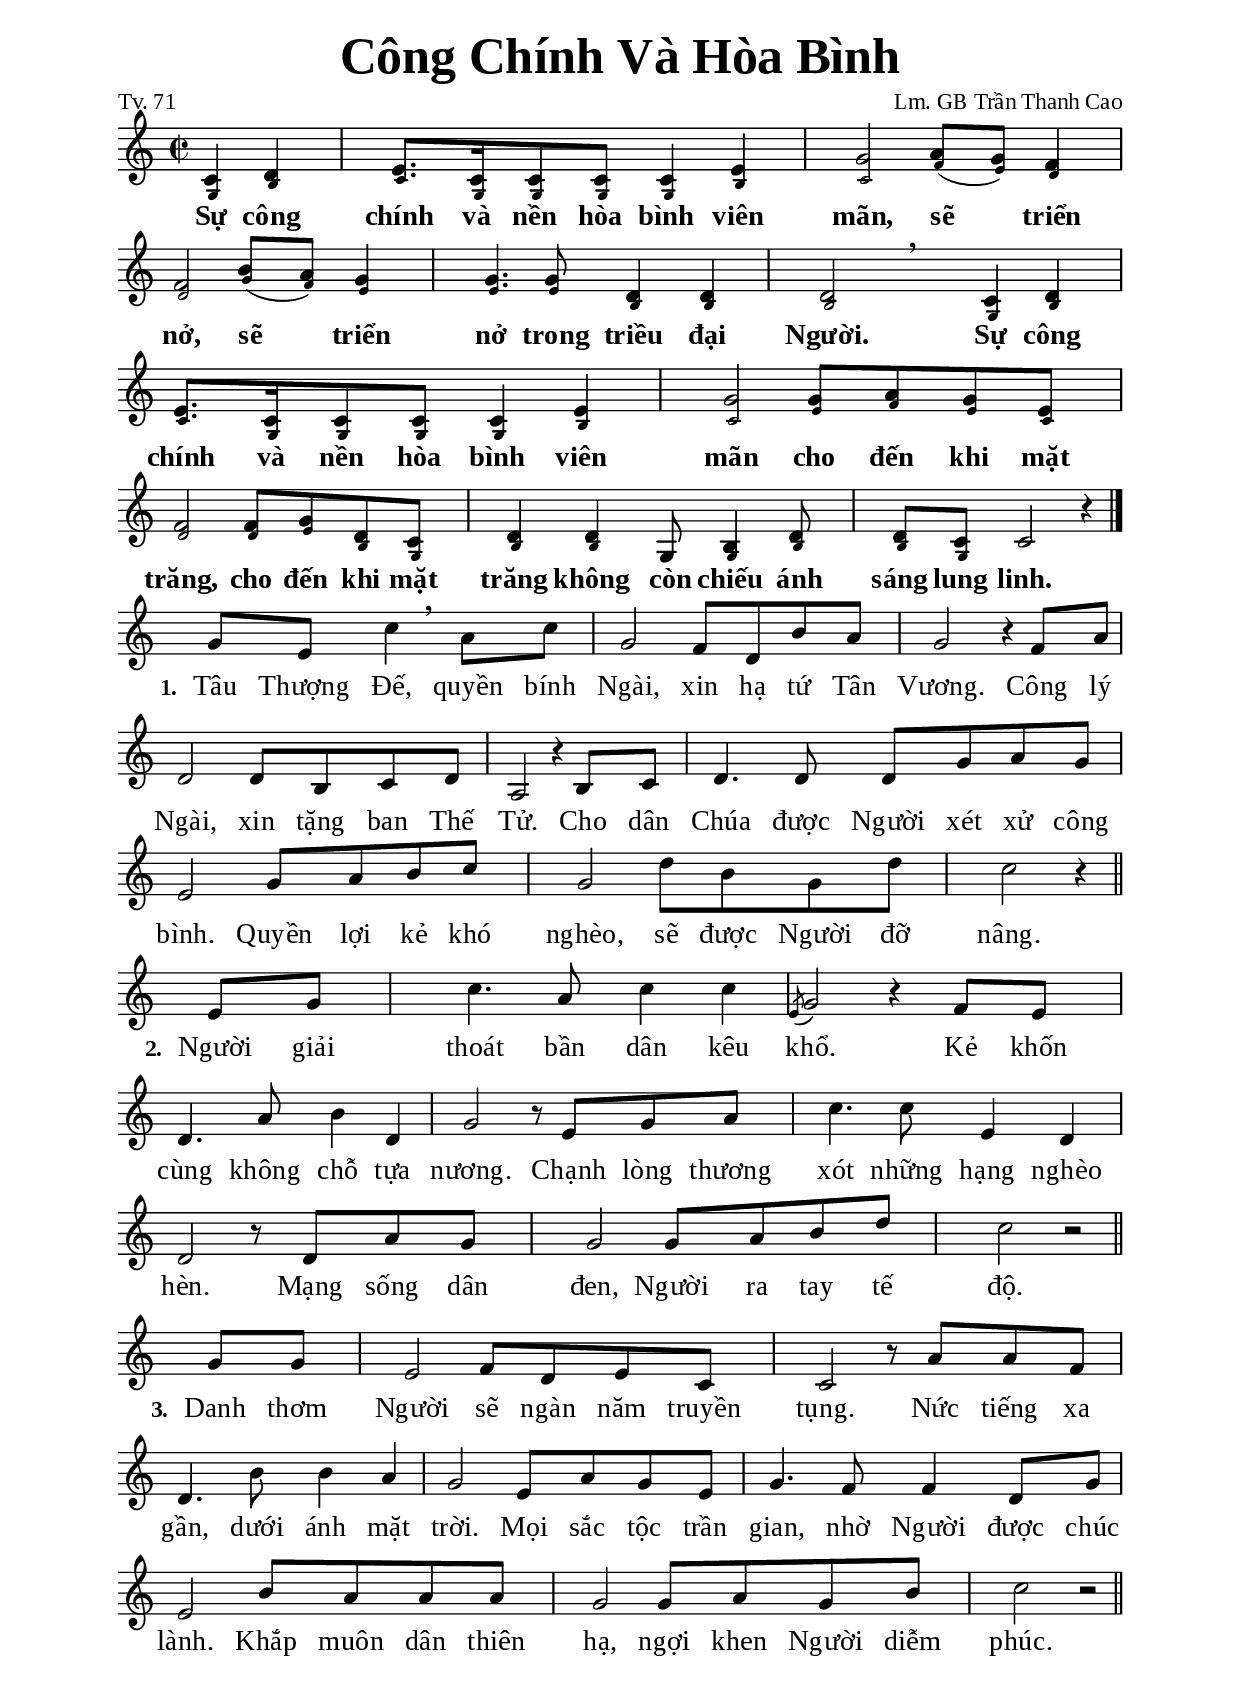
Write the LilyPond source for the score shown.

% Cài đặt chung
\version "2.22.1"
\include "english.ly"

\header {
  title = \markup { \fontsize #3 "Công Chính Và Hòa Bình" }
  poet = "Tv. 71"
  composer = "Lm. GB Trần Thanh Cao"
  %arranger = " "
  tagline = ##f
}

% Nhạc điệp khúc
nhacDiepKhucSop = \relative c' {
  \partial 2 c4 d |
  e8. c16 c8 c c4 e |
  g2 a8 _(g) f4 |
  f2 b8 _(a) g4 |
  g4. g8 d4 d |
  d2 \breathe c4 d |
  e8. c16 c8 c c4 e |
  g2 g8 a g e |
  f2 f8 g d c |
  d4 d g,8 b4 d8 |
  d c c2 r4 \bar "|."
}

nhacDiepKhucBas = \relative c' {
  \partial 2 g4 b |
  c8. g16 g8 g g4 b |
  c2 f8 (e) d4 |
  d2 g8 (f) e4 |
  e4. e8 b4 b |
  b2 g4 b |
  c8. g16 g8 g g4 b |
  c2 e8 f e c |
  d2 d8 e b g |
  b4 b g8 g4 b8 |
  b g c2 r4
}

% Nhạc phiên khúc
nhacPhienKhucMot = \relative c'' {
  \partial 2. g8 e c'4 \breathe a8 c |
  g2 f8 d b' a |
  g2 r4 f8 a |
  d,2 d8 b c d |
  a2 r4 b8 c |
  d4. d8 d g a g |
  e2 g8 a b c |
  g2 d'8 b g d' |
  c2 r4 \bar "||"
}

nhacPhienKhucHai = \relative c' {
  \override Score.SpacingSpanner.strict-grace-spacing = ##t
  \partial 4 e8 g |
  c4. a8 c4 c |
  \slashedGrace { e,8 (} g2) r4 f8 e |
  d4. a'8 b4 d, |
  g2 r8 e g a |
  c4. c8 e,4 d |
  d2 r8 d8 a' g |
  g2 g8 a b d |
  c2 r \bar "||"
}

nhacPhienKhucBa = \relative c' {
  \partial 4 g'8 g |
  e2 f8 d e c |
  c2 r8 a' a f |
  d4. b'8 b4 a |
  g2 e8 a g e |
  g4. f8 f4d8 g |
  e2 b'8 a a a |
  g2 g8 a g b |
  c2 r \bar "||"
}

% Lời điệp khúc
loiDiepKhuc = \lyricmode {
  Sự công chính và nền hòa bình viên mãn, sẽ triển nở,
  sẽ triển nở trong triều đại Người.
  Sự công chính và nền hòa bình viên mãn
  cho đến khi mặt trăng,
  cho đến khi mặt trăng không còn chiếu ánh sáng lung linh.
}

% Lời phiên khúc
loiPhienKhucMot = \lyricmode {
  \set stanza = #"1. "
  Tâu Thượng Đế, quyền bính Ngài, xin hạ tứ Tân Vương.
  Công lý Ngài, xin tặng ban Thế Tử.
  Cho dân Chúa được Người xét xử công bình.
  Quyền lợi kẻ khó nghèo, sẽ được Người đỡ nâng.
}

loiPhienKhucHai = \lyricmode {
  \set stanza = #"2. "
  Người giải thoát bần dân kêu khổ.
  Kẻ khốn cùng không chỗ tựa nương.
  Chạnh lòng thương xót những hạng nghèo hèn.
  Mạng sống dân đen, Người ra tay tế độ.
}

loiPhienKhucBa = \lyricmode {
  \set stanza = #"3. "
  Danh thơm Người sẽ ngàn năm truyền tụng.
  Nức tiếng xa gần, dưới ánh mặt trời.
  Mọi sắc tộc trần gian, nhờ Người được chúc lành.
  Khắp muôn dân thiên hạ, ngợi khen Người diễm phúc.
}


% Dàn trang
\paper {
  #(set-paper-size "a4")
  top-margin = 10\mm
  bottom-margin = 10\mm
  left-margin = 20\mm
  right-margin = 20\mm
  indent = #0
  #(define fonts
    (make-pango-font-tree
      "Liberation Serif"
      "Liberation Serif"
      "Liberation Serif"
      (/ 20 20)))
  page-count = #1
  system-system-spacing = #'((basic-distance . 12.5)
                             (minimum-distance . 12)
                             (padding . 1))
  score-system-spacing = #'((basic-distance . 12.5)
                             (minimum-distance . 12)
                             (padding . 1))
}

% Thiết lập tông và nhịp
TongNhip = { \key c \major \time 2/2 }

% Đổi kích thước nốt cho bè phụ
notBePhu =
#(define-music-function (font-size music) (number? ly:music?)
   (for-some-music
     (lambda (m)
       (if (music-is-of-type? m 'rhythmic-event)
           (begin
             (set! (ly:music-property m 'tweaks)
                   (cons `(font-size . ,font-size)
                         (ly:music-property m 'tweaks)))
             #t)
           #f))
     music)
   music)

\score {
  \new ChoirStaff <<
    \new Staff = diepKhuc \with {
        \consists "Merge_rests_engraver"
        %\magnifyStaff #(magstep +1)
        printPartCombineTexts = ##f
      }
      <<
      \new Voice \TongNhip \partCombine 
        \nhacDiepKhucSop
        \notBePhu -3 { \nhacDiepKhucBas }
      \new NullVoice = nhacThamChieu \nhacDiepKhucSop
      \new Lyrics \with {
          \override VerticalAxisGroup.
            nonstaff-relatedstaff-spacing.padding = #0.5
          \override VerticalAxisGroup.
            nonstaff-unrelatedstaff-spacing.padding = #0.2
        }
        \lyricsto nhacThamChieu \loiDiepKhuc
      >>
  >>
  \layout {
    \override Lyrics.LyricText.font-series = #'bold
    \override Lyrics.LyricText.font-size = #+2
    \override Lyrics.LyricSpace.minimum-distance = #0.5
    \override Score.BarNumber.break-visibility = ##(#f #f #f)
    \override Score.SpacingSpanner.uniform-stretching = ##t
    \override Score.SpacingSpanner packed-spacing = ##t
  }
}

\score {
  \new ChoirStaff <<
    \new Staff = phienKhuc \with {
        %\magnifyStaff #(magstep +1)
      }
      <<
      \new Voice = beSop {
        \key c \major \time 2/2 \nhacPhienKhucMot
      }
    >>
    \new Lyrics \with {
          \override VerticalAxisGroup.
            nonstaff-relatedstaff-spacing.padding = #1
          \override VerticalAxisGroup.
            nonstaff-unrelatedstaff-spacing.padding = #0.5
        }
        \lyricsto beSop \loiPhienKhucMot
  >>
  \layout {
    \override Staff.TimeSignature.transparent = ##t
    \override Lyrics.LyricText.font-size = #+2
    \override Lyrics.LyricSpace.minimum-distance = #2
    \override Score.BarNumber.break-visibility = ##(#f #f #f)
    \override Score.SpacingSpanner.uniform-stretching = ##t
    \override Score.SpacingSpanner packed-spacing = ##t
  }
}

\score {
  \new ChoirStaff <<
    \new Staff = phienKhuc \with {
        %\magnifyStaff #(magstep +1)
      }
      <<
      \new Voice = beSop {
        \key c \major \time 2/2 \nhacPhienKhucHai
      }
    >>
    \new Lyrics \with {
          \override VerticalAxisGroup.
            nonstaff-relatedstaff-spacing.padding = #1
          \override VerticalAxisGroup.
            nonstaff-unrelatedstaff-spacing.padding = #1
        }
        \lyricsto beSop \loiPhienKhucHai
  >>
  \layout {
    \override Staff.TimeSignature.transparent = ##t
    \override Lyrics.LyricText.font-size = #+2
    \override Lyrics.LyricSpace.minimum-distance = #1.5
    \override Score.BarNumber.break-visibility = ##(#f #f #f)
    \override Score.SpacingSpanner.uniform-stretching = ##t
    \override Score.SpacingSpanner packed-spacing = ##t
  }
}

\score {
  \new ChoirStaff <<
    \new Staff = phienKhuc \with {
        %\magnifyStaff #(magstep +1)
      }
      <<
      \new Voice = beSop {
        \key c \major \time 2/2 \nhacPhienKhucBa
      }
    >>
    \new Lyrics \with {
          \override VerticalAxisGroup.
            nonstaff-relatedstaff-spacing.padding = #1
          \override VerticalAxisGroup.
            nonstaff-unrelatedstaff-spacing.padding = #1
        }
        \lyricsto beSop \loiPhienKhucBa
  >>
  \layout {
    \override Staff.TimeSignature.transparent = ##t
    \override Lyrics.LyricText.font-size = #+2
    \override Lyrics.LyricSpace.minimum-distance = #2
    \override Score.BarNumber.break-visibility = ##(#f #f #f)
    \override Score.SpacingSpanner.uniform-stretching = ##t
    \override Score.SpacingSpanner packed-spacing = ##t
  }
}
